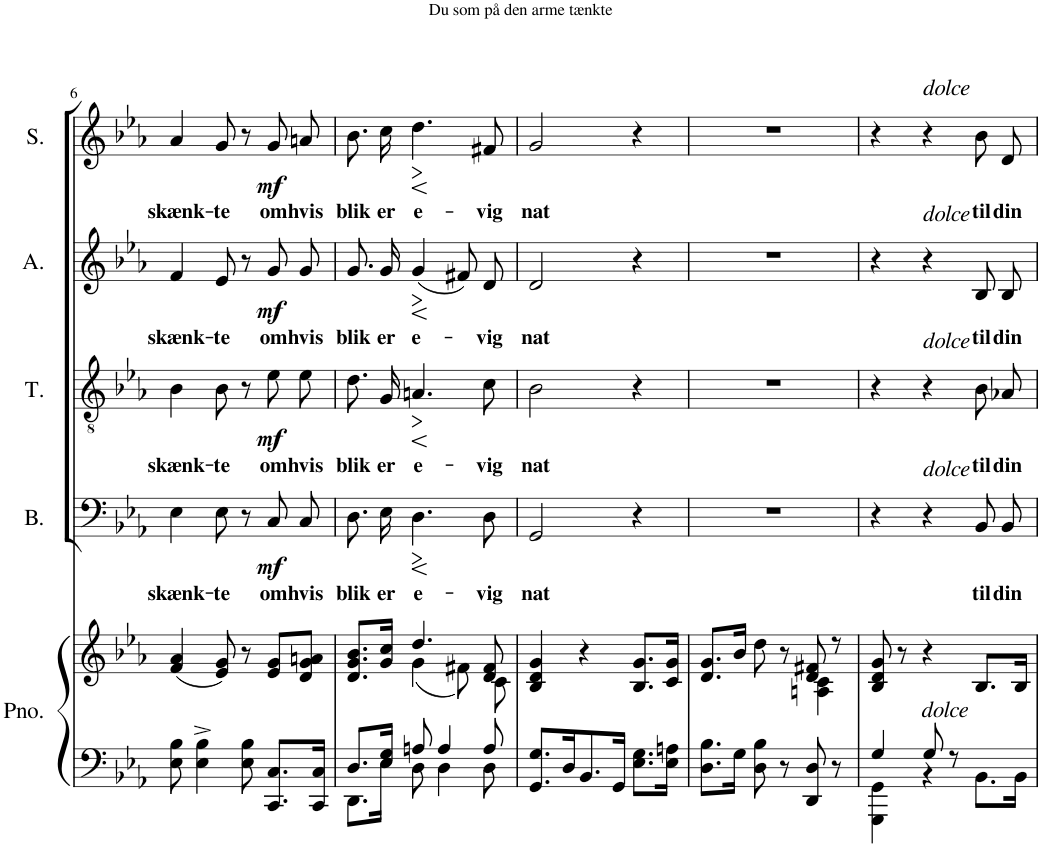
**kern	**kern	**kern	**text	**dynam	**kern	**text	**dynam	**kern	**text	**dynam	**kern	**text	**dynam
*part5	*part5	*part4	*part4	*part4	*part3	*part3	*part3	*part2	*part2	*part2	*part1	*part1	*part1
*staff6	*staff5	*staff4	*staff4	*staff4	*staff3	*staff3	*staff3	*staff2	*staff2	*staff2	*staff1	*staff1	*staff1
*I"Pianoforte	*	*I"Bassi	*	*	*I"Tenori	*	*	*I"Contralti	*	*	*I"Soprani	*	*
*I'Pno.	*	*I'B.	*	*	*I'T.	*	*	*	*	*	*I'S.	*	*
!!LO:PB:g=z
*clefF4	*clefG2	*clefF4	*	*	*clefGv2	*	*	*clefG2	*	*	*clefG2	*	*
*k[b-e-a-]	*k[b-e-a-]	*k[b-e-a-]	*	*	*k[b-e-a-]	*	*	*k[b-e-a-]	*	*	*k[b-e-a-]	*	*
*M3/4	*M3/4	*M3/4	*	*	*M3/4	*	*	*M3/4	*	*	*M3/4	*	*
=6	=6	=6	=6	=6	=6	=6	=6	=6	=6	=6	=6	=6	=6
!	!	!	!LO:LY:b	!	!	!LO:LY:b	!	!	!LO:LY:b	!	!	!LO:LY:b	!
8E-\ 8B-\	(4f/ 4a-/	4E-\	skænk-	.	4B-\	skænk-	.	4f/	skænk-	.	4a-/	skænk-	.
4E-\^ 4B-\^	.	.	.	.	.	.	.	.	.	.	.	.	.
!	!	!	!LO:LY:b	!	!	!LO:LY:b	!	!	!LO:LY:b	!	!	!LO:LY:b	!
.	8e-/ 8g/)	8E-\	-te	.	8B-\	-te	.	8e-/	-te	.	8g/	-te	.
8E-\ 8B-\	8r	8r	.	.	8r	.	.	8r	.	.	8r	.	.
!	!	!	!LO:LY:b	!LO:DY:b	!	!LO:LY:b	!LO:DY:b	!	!LO:LY:b	!LO:DY:b	!	!LO:LY:b	!LO:DY:b
8.CC/ 8.C/L	8e-/ 8g/L	8C/L	om	mf	8e-\L	om	mf	8g/L	om	mf	8g/L	om	mf
!	!	!	!LO:LY:b	!	!	!LO:LY:b	!	!	!LO:LY:b	!	!	!LO:LY:b	!
.	8d/ 8g/ 8an/J	8C/J	hvis	.	8e-\J	hvis	.	8g/J	hvis	.	8an/J	hvis	.
16CC/ 16C/Jk	.	.	.	.	.	.	.	.	.	.	.	.	.
=7	=7	=7	=7	=7	=7	=7	=7	=7	=7	=7	=7	=7	=7
*^	*^	*	*	*	*	*	*	*	*	*	*	*	*
!	!	!	!	!	!LO:LY:b	!	!	!LO:LY:b	!	!	!LO:LY:b	!	!	!LO:LY:b	!
8.D/L	8.DD\L	8.d/ 8.g/ 8.b-/L	4ryy	8.D\L	blik	.	8.d\L	blik	.	8.g/L	blik	.	8.b-\L	blik	.
!	!	!	!	!	!LO:LY:b	!	!	!LO:LY:b	!	!	!LO:LY:b	!	!	!LO:LY:b	!
16E-/ 16G/Jk	16E-\Jk	16g/ 16cc/Jk	.	16E-\Jk	er	.	16G\Jk	er	.	16g/Jk	er	.	16cc\Jk	er	.
!	!	!	!	!	!LO:LY:b	!LO:HP:b	!	!	!	!	!	!	!	!	!
!	!	!	!	!	!	!LO:HP:n=1:b	!	!LO:LY:b	!LO:HP:b	!	!	!	!	!	!
!	!	!	!	!	!	!	!	!	!LO:HP:n=1:b	!	!LO:LY:b	!LO:HP:b	!	!LO:LY:b	!LO:HP:b
!	!	!	!	!	!	!	!	!	!	!	!	!	!	!	!LO:HP:n=1:b
8An/	8D\	4.dd/	(4g\	4.D\	e-	< >	4.An/	e-	< >	(4g/	e-	<	4.dd\	e-	< >
4A/	4D\	.	.	.	.	.	.	.	.	.	.	.	.	.	.
!	!	!	!	!	!	!	!	!	!	!	!	!LO:HP:b	!	!	!
.	.	.	8f#X\)	.	.	.	.	.	.	8f#X/L)	.	>	.	.	.
!	!	!	!	!	!LO:LY:b	!	!	!LO:LY:b	!	!	!LO:LY:b	!	!	!LO:LY:b	!
8A/	8D\	8d/ 8f#/	8c\	8D\	-vig	[	8c\	-vig	[	8d/J	-vig	[ ]	8f#X/	-vig	[
*v	*v	*	*	*	*	*	*	*	*	*	*	*	*	*	*
*	*v	*v	*	*	*	*	*	*	*	*	*	*	*	*
.	.	.	.	]	.	.	]	.	.	.	.	.	]
=8	=8	=8	=8	=8	=8	=8	=8	=8	=8	=8	=8	=8	=8
!	!	!	!LO:LY:b	!	!	!LO:LY:b	!	!	!LO:LY:b	!	!	!LO:LY:b	!
8.GG/ 8.G/L	4B-/ 4d/ 4g/	2GG/	nat	.	2B-\	nat	.	2d/	nat	.	2g/	nat	.
16D/K	.	.	.	.	.	.	.	.	.	.	.	.	.
8.BB-/	4r	.	.	.	.	.	.	.	.	.	.	.	.
16GG/Jk	.	.	.	.	.	.	.	.	.	.	.	.	.
8.E-\ 8.G\L	8.B-/ 8.g/L	4r	.	.	4r	.	.	4r	.	.	4r	.	.
16E-\ 16An\Jk	16c/ 16g/Jk	.	.	.	.	.	.	.	.	.	.	.	.
=9	=9	=9	=9	=9	=9	=9	=9	=9	=9	=9	=9	=9	=9
*	*^	*	*	*	*	*	*	*	*	*	*	*	*
8.D\ 8.B-\L	8.d/ 8.g/L	4ryy	2.r	.	.	2.r	.	.	2.r	.	.	2.r	.	.
16G\Jk	16b-/Jk	.	.	.	.	.	.	.	.	.	.	.	.	.
8D\ 8B-\	8dd\	4ryy	.	.	.	.	.	.	.	.	.	.	.	.
8r	8r	.	.	.	.	.	.	.	.	.	.	.	.	.
8DD/ 8D/	8d/ 8f#X/	4An\ 4c\	.	.	.	.	.	.	.	.	.	.	.	.
8r	8r	.	.	.	.	.	.	.	.	.	.	.	.	.
*	*v	*v	*	*	*	*	*	*	*	*	*	*	*	*
=10	=10	=10	=10	=10	=10	=10	=10	=10	=10	=10	=10	=10	=10
*^	*	*	*	*	*	*	*	*	*	*	*	*	*
4G/	4GGG\ 4GG\	8B-/ 8d/ 8g/	4r	.	.	4r	.	.	4r	.	.	4r	.	.
.	.	8r	.	.	.	.	.	.	.	.	.	.	.	.
!	!	!	!	!	!	!	!	!	!	!	!	!LO:TX:a:i:t=dolce	!	!
!	!	!	!	!	!	!	!	!	!LO:TX:a:i:t=dolce	!	!	!	!	!
!	!	!	!	!	!	!LO:TX:a:i:t=dolce	!	!	!	!	!	!	!	!
!	!	!	!LO:TX:a:i:t=dolce	!	!	!	!	!	!	!	!	!	!	!
!LO:TX:a:i:t=dolce	!	!	!	!	!	!	!	!	!	!	!	!	!	!
8G/	4r	4r	4r	.	.	4r	.	.	4r	.	.	4r	.	.
8r	.	.	.	.	.	.	.	.	.	.	.	.	.	.
!	!	!	!	!LO:LY:b	!	!	!LO:LY:b	!	!	!LO:LY:b	!	!	!LO:LY:b	!
4ryy	8.BB-\L	8.B-/L	8BB-/L	til	.	8B-/L	til	.	8B-/L	til	.	8b-/L	til	.
!	!	!	!	!LO:LY:b	!	!	!LO:LY:b	!	!	!LO:LY:b	!	!	!LO:LY:b	!
.	.	.	8BB-/J	din	.	8A-X/J	din	.	8B-/J	din	.	8d/J	din	.
.	16BB-\Jk	16B-/Jk	.	.	.	.	.	.	.	.	.	.	.	.
*v	*v	*	*	*	*	*	*	*	*	*	*	*	*	*
=	=	=	=	=	=	=	=	=	=	=	=	=	=
*-	*-	*-	*-	*-	*-	*-	*-	*-	*-	*-	*-	*-	*-
